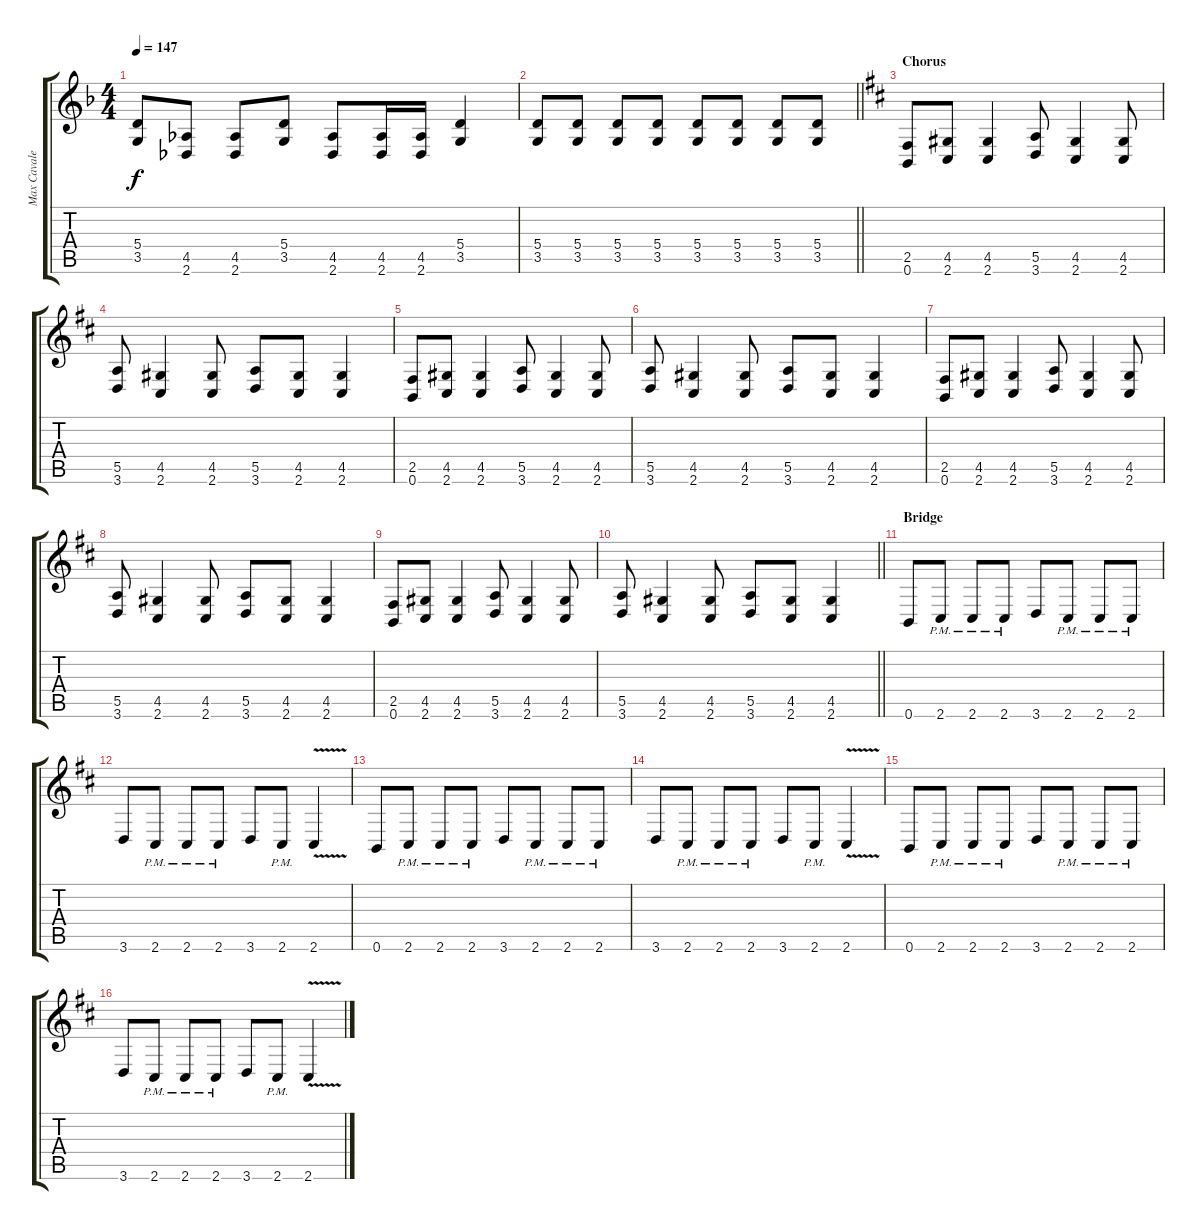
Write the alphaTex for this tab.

\track ("Max Cavalera (Rhythm)" "Max Cavale") {instrument distortionguitar}
\staff {score tabs}
\tuning (B3 Gb3 D3 A2 E2 B1) {hide}
\ts (4 4)
\tempo 147
\clef g2
\ks f
(5.4 3.5).8{dy f} (4.5 2.6).8 (4.5 2.6).8 (5.4 3.5).8 (4.5 2.6).8 (4.5 2.6).16 (4.5 2.6).16 (5.4 3.5).4 |
\barLineRight lightlight
(5.4 3.5).8 (5.4 3.5).8 (5.4 3.5).8 (5.4 3.5).8 (5.4 3.5).8 (5.4 3.5).8 (5.4 3.5).8 (5.4 3.5).8 |
\section ("" "Chorus")
\ks d
(2.5 0.6).8 (4.5 2.6).8 (4.5 2.6).4 (5.5 3.6).8 (4.5 2.6).4 (4.5 2.6).8 |
(5.5 3.6).8 (4.5 2.6).4 (4.5 2.6).8 (5.5 3.6).8 (4.5 2.6).8 (4.5 2.6).4 |
(2.5 0.6).8 (4.5 2.6).8 (4.5 2.6).4 (5.5 3.6).8 (4.5 2.6).4 (4.5 2.6).8 |
(5.5 3.6).8 (4.5 2.6).4 (4.5 2.6).8 (5.5 3.6).8 (4.5 2.6).8 (4.5 2.6).4 |
(2.5 0.6).8 (4.5 2.6).8 (4.5 2.6).4 (5.5 3.6).8 (4.5 2.6).4 (4.5 2.6).8 |
(5.5 3.6).8 (4.5 2.6).4 (4.5 2.6).8 (5.5 3.6).8 (4.5 2.6).8 (4.5 2.6).4 |
(2.5 0.6).8 (4.5 2.6).8 (4.5 2.6).4 (5.5 3.6).8 (4.5 2.6).4 (4.5 2.6).8 |
\barLineRight lightlight
(5.5 3.6).8 (4.5 2.6).4 (4.5 2.6).8 (5.5 3.6).8 (4.5 2.6).8 (4.5 2.6).4 |
\section ("" "Bridge")
0.6.8 2.6{pm}.8 2.6{pm}.8 2.6{pm}.8 3.6.8 2.6{pm}.8 2.6{pm}.8 2.6{pm}.8 |
3.6.8 2.6{pm}.8 2.6{pm}.8 2.6{pm}.8 3.6.8 2.6{pm}.8 2.6{v}.4 |
0.6.8 2.6{pm}.8 2.6{pm}.8 2.6{pm}.8 3.6.8 2.6{pm}.8 2.6{pm}.8 2.6{pm}.8 |
3.6.8 2.6{pm}.8 2.6{pm}.8 2.6{pm}.8 3.6.8 2.6{pm}.8 2.6{v}.4 |
0.6.8 2.6{pm}.8 2.6{pm}.8 2.6{pm}.8 3.6.8 2.6{pm}.8 2.6{pm}.8 2.6{pm}.8 |
3.6.8 2.6{pm}.8 2.6{pm}.8 2.6{pm}.8 3.6.8 2.6{pm}.8 2.6{v}.4
